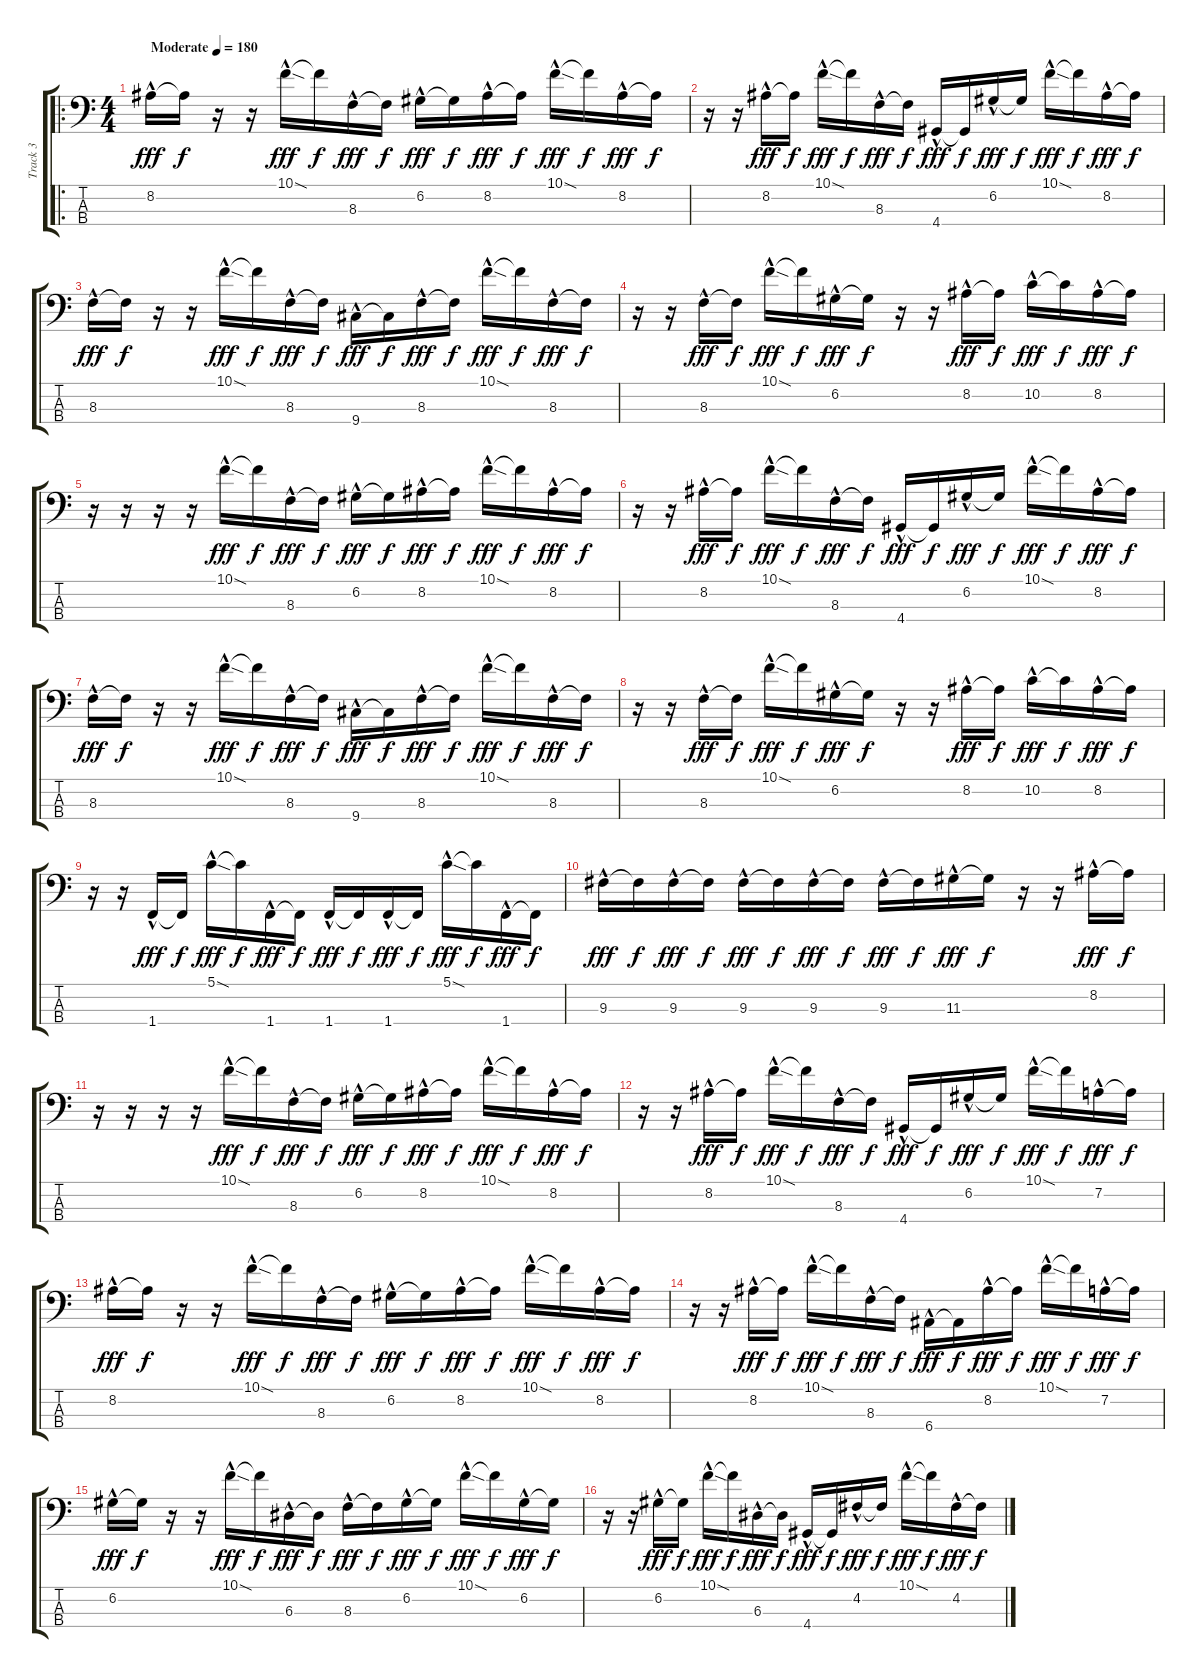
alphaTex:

\track ("Track 3" "Track 3") {instrument electricbasspick bank 255}
\staff {score tabs}
\tuning (G2 D2 A1 E1) {hide}
\ro
\ts (4 4)
\tempo (180 "Moderate")
\clef f4
\ks c
8.2{hac}.16{dy fff instrument electricbasspick} 8.2{t}.16{dy f} r.16 r.16 10.1{sod hac}.16{dy fff} 10.1{t}.16{dy f} 8.3{hac}.16{dy fff} 8.3{t}.16{dy f} 6.2{hac}.16{dy fff} 6.2{t}.16{dy f} 8.2{hac}.16{dy fff} 8.2{t}.16{dy f} 10.1{sod hac}.16{dy fff} 10.1{t}.16{dy f} 8.2{hac}.16{dy fff} 8.2{t}.16{dy f} |
r.16 r.16 8.2{hac}.16{dy fff} 8.2{t}.16{dy f} 10.1{sod hac}.16{dy fff} 10.1{t}.16{dy f} 8.3{hac}.16{dy fff} 8.3{t}.16{dy f} 4.4{hac}.16{dy fff} 4.4{t}.16{dy f} 6.2{hac}.16{dy fff} 6.2{t}.16{dy f} 10.1{sod hac}.16{dy fff} 10.1{t}.16{dy f} 8.2{hac}.16{dy fff} 8.2{t}.16{dy f} |
8.3{hac}.16{dy fff} 8.3{t}.16{dy f} r.16 r.16 10.1{sod hac}.16{dy fff} 10.1{t}.16{dy f} 8.3{hac}.16{dy fff} 8.3{t}.16{dy f} 9.4{hac}.16{dy fff} 9.4{t}.16{dy f} 8.3{hac}.16{dy fff} 8.3{t}.16{dy f} 10.1{sod hac}.16{dy fff} 10.1{t}.16{dy f} 8.3{hac}.16{dy fff} 8.3{t}.16{dy f} |
r.16 r.16 8.3{hac}.16{dy fff} 8.3{t}.16{dy f} 10.1{sod hac}.16{dy fff} 10.1{t}.16{dy f} 6.2{hac}.16{dy fff} 6.2{t}.16{dy f} r.16 r.16 8.2{hac}.16{dy fff} 8.2{t}.16{dy f} 10.2{hac}.16{dy fff} 10.2{t}.16{dy f} 8.2{hac}.16{dy fff} 8.2{t}.16{dy f} |
r.16 r.16 r.16 r.16 10.1{sod hac}.16{dy fff} 10.1{t}.16{dy f} 8.3{hac}.16{dy fff} 8.3{t}.16{dy f} 6.2{hac}.16{dy fff} 6.2{t}.16{dy f} 8.2{hac}.16{dy fff} 8.2{t}.16{dy f} 10.1{sod hac}.16{dy fff} 10.1{t}.16{dy f} 8.2{hac}.16{dy fff} 8.2{t}.16{dy f} |
r.16 r.16 8.2{hac}.16{dy fff} 8.2{t}.16{dy f} 10.1{sod hac}.16{dy fff} 10.1{t}.16{dy f} 8.3{hac}.16{dy fff} 8.3{t}.16{dy f} 4.4{hac}.16{dy fff} 4.4{t}.16{dy f} 6.2{hac}.16{dy fff} 6.2{t}.16{dy f} 10.1{sod hac}.16{dy fff} 10.1{t}.16{dy f} 8.2{hac}.16{dy fff} 8.2{t}.16{dy f} |
8.3{hac}.16{dy fff} 8.3{t}.16{dy f} r.16 r.16 10.1{sod hac}.16{dy fff} 10.1{t}.16{dy f} 8.3{hac}.16{dy fff} 8.3{t}.16{dy f} 9.4{hac}.16{dy fff} 9.4{t}.16{dy f} 8.3{hac}.16{dy fff} 8.3{t}.16{dy f} 10.1{sod hac}.16{dy fff} 10.1{t}.16{dy f} 8.3{hac}.16{dy fff} 8.3{t}.16{dy f} |
r.16 r.16 8.3{hac}.16{dy fff} 8.3{t}.16{dy f} 10.1{sod hac}.16{dy fff} 10.1{t}.16{dy f} 6.2{hac}.16{dy fff} 6.2{t}.16{dy f} r.16 r.16 8.2{hac}.16{dy fff} 8.2{t}.16{dy f} 10.2{hac}.16{dy fff} 10.2{t}.16{dy f} 8.2{hac}.16{dy fff} 8.2{t}.16{dy f} |
r.16 r.16 1.4{hac}.16{dy fff} 1.4{t}.16{dy f} 5.1{sod hac}.16{dy fff} 5.1{t}.16{dy f} 1.4{hac}.16{dy fff} 1.4{t}.16{dy f} 1.4{hac}.16{dy fff} 1.4{t}.16{dy f} 1.4{hac}.16{dy fff} 1.4{t}.16{dy f} 5.1{sod hac}.16{dy fff} 5.1{t}.16{dy f} 1.4{hac}.16{dy fff} 1.4{t}.16{dy f} |
9.3{hac}.16{dy fff} 9.3{t}.16{dy f} 9.3{hac}.16{dy fff} 9.3{t}.16{dy f} 9.3{hac}.16{dy fff} 9.3{t}.16{dy f} 9.3{hac}.16{dy fff} 9.3{t}.16{dy f} 9.3{hac}.16{dy fff} 9.3{t}.16{dy f} 11.3{hac}.16{dy fff} 11.3{t}.16{dy f} r.16 r.16 8.2{hac}.16{dy fff} 8.2{t}.16{dy f} |
r.16 r.16 r.16 r.16 10.1{sod hac}.16{dy fff} 10.1{t}.16{dy f} 8.3{hac}.16{dy fff} 8.3{t}.16{dy f} 6.2{hac}.16{dy fff} 6.2{t}.16{dy f} 8.2{hac}.16{dy fff} 8.2{t}.16{dy f} 10.1{sod hac}.16{dy fff} 10.1{t}.16{dy f} 8.2{hac}.16{dy fff} 8.2{t}.16{dy f} |
r.16 r.16 8.2{hac}.16{dy fff} 8.2{t}.16{dy f} 10.1{sod hac}.16{dy fff} 10.1{t}.16{dy f} 8.3{hac}.16{dy fff} 8.3{t}.16{dy f} 4.4{hac}.16{dy fff} 4.4{t}.16{dy f} 6.2{hac}.16{dy fff} 6.2{t}.16{dy f} 10.1{sod hac}.16{dy fff} 10.1{t}.16{dy f} 7.2{hac}.16{dy fff} 7.2{t}.16{dy f} |
8.2{hac}.16{dy fff} 8.2{t}.16{dy f} r.16 r.16 10.1{sod hac}.16{dy fff} 10.1{t}.16{dy f} 8.3{hac}.16{dy fff} 8.3{t}.16{dy f} 6.2{hac}.16{dy fff} 6.2{t}.16{dy f} 8.2{hac}.16{dy fff} 8.2{t}.16{dy f} 10.1{sod hac}.16{dy fff} 10.1{t}.16{dy f} 8.2{hac}.16{dy fff} 8.2{t}.16{dy f} |
r.16 r.16 8.2{hac}.16{dy fff} 8.2{t}.16{dy f} 10.1{sod hac}.16{dy fff} 10.1{t}.16{dy f} 8.3{hac}.16{dy fff} 8.3{t}.16{dy f} 6.4{hac}.16{dy fff} 6.4{t}.16{dy f} 8.2{hac}.16{dy fff} 8.2{t}.16{dy f} 10.1{sod hac}.16{dy fff} 10.1{t}.16{dy f} 7.2{hac}.16{dy fff} 7.2{t}.16{dy f} |
6.2{hac}.16{dy fff} 6.2{t}.16{dy f} r.16 r.16 10.1{sod hac}.16{dy fff} 10.1{t}.16{dy f} 6.3{hac}.16{dy fff} 6.3{t}.16{dy f} 8.3{hac}.16{dy fff} 8.3{t}.16{dy f} 6.2{hac}.16{dy fff} 6.2{t}.16{dy f} 10.1{sod hac}.16{dy fff} 10.1{t}.16{dy f} 6.2{hac}.16{dy fff} 6.2{t}.16{dy f} |
r.16 r.16 6.2{hac}.16{dy fff} 6.2{t}.16{dy f} 10.1{sod hac}.16{dy fff} 10.1{t}.16{dy f} 6.3{hac}.16{dy fff} 6.3{t}.16{dy f} 4.4{hac}.16{dy fff} 4.4{t}.16{dy f} 4.2{hac}.16{dy fff} 4.2{t}.16{dy f} 10.1{sod hac}.16{dy fff} 10.1{t}.16{dy f} 4.2{hac}.16{dy fff} 4.2{t}.16{dy f}
